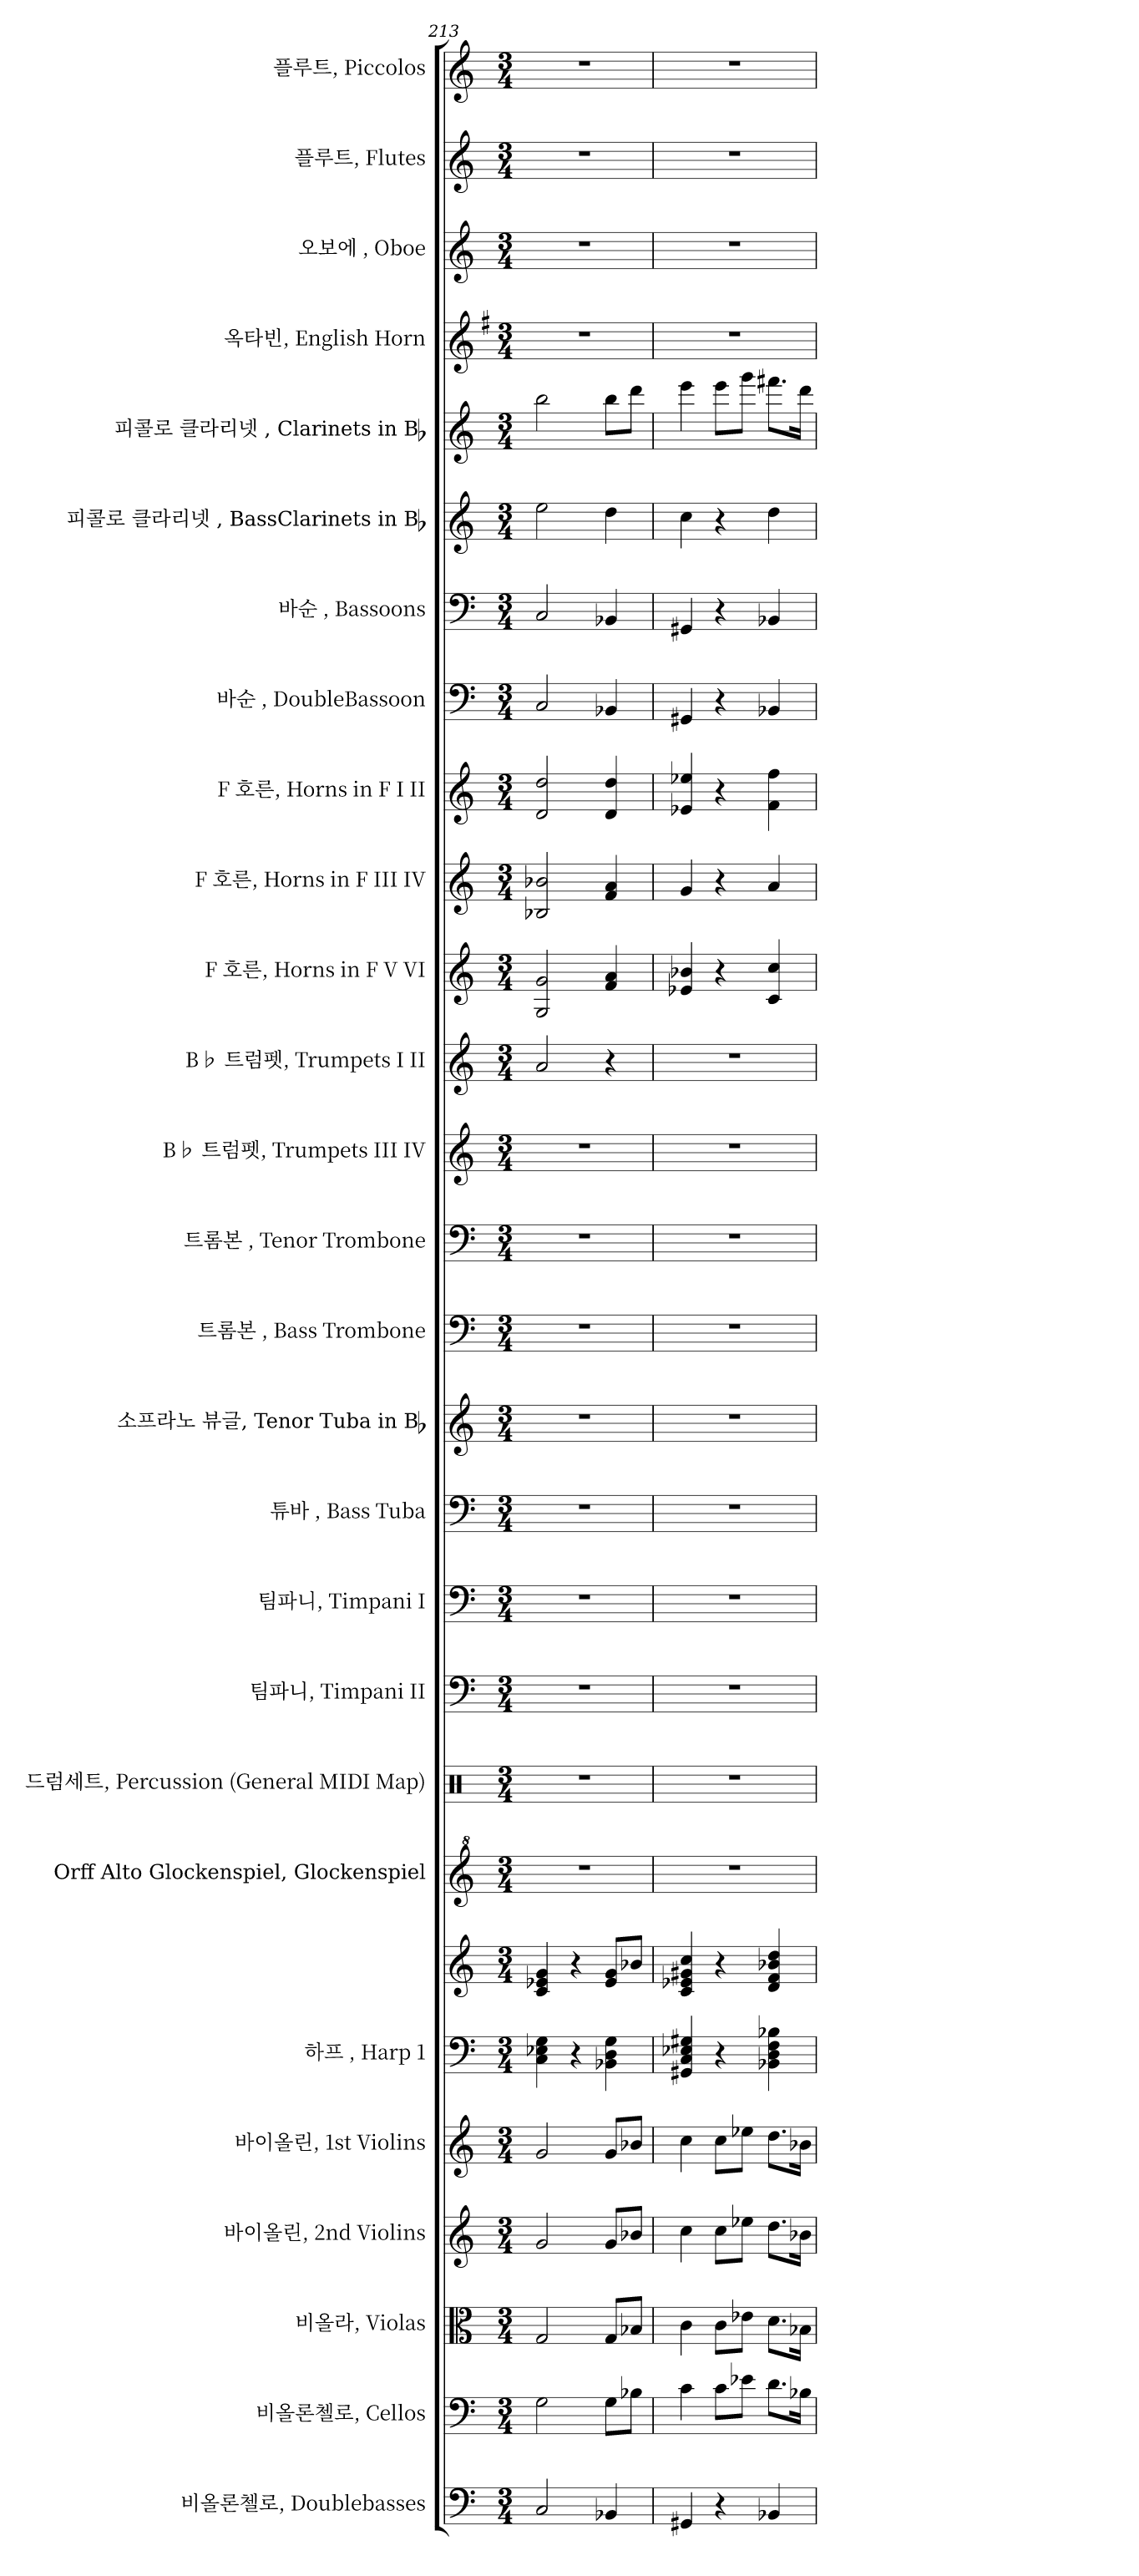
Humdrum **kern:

**kern	**kern	**kern	**kern	**kern	**kern	**kern	**kern	**kern	**kern	**kern	**kern	**kern	**kern	**kern	**kern	**kern	**kern	**kern	**kern	**kern	**kern	**kern	**kern	**kern	**kern	**kern	**kern
*part27	*part26	*part25	*part24	*part23	*part22	*part22	*part21	*part20	*part19	*part18	*part17	*part16	*part15	*part14	*part13	*part12	*part11	*part10	*part9	*part8	*part7	*part6	*part5	*part4	*part3	*part2	*part1
*staff28	*staff27	*staff26	*staff25	*staff24	*staff23	*staff22	*staff21	*staff20	*staff19	*staff18	*staff17	*staff16	*staff15	*staff14	*staff13	*staff12	*staff11	*staff10	*staff9	*staff8	*staff7	*staff6	*staff5	*staff4	*staff3	*staff2	*staff1
*I"비올론첼로, Doublebasses	*I"비올론첼로, Cellos	*I"비올라, Violas	*I"바이올린, 2nd Violins	*I"바이올린, 1st Violins	*I"하프 , Harp 1	*	*I"Orff Alto Glockenspiel, Glockenspiel	*I"드럼세트, Percussion (General MIDI Map)	*I"팀파니, Timpani II	*I"팀파니, Timpani I	*I"튜바 , Bass Tuba	*I"소프라노 뷰글, Tenor Tuba in Bb	*I"트롬본 , Bass Trombone	*I"트롬본 , Tenor Trombone	*I"B♭ 트럼펫, Trumpets III IV	*I"B♭ 트럼펫, Trumpets I II	*I"F 호른, Horns in F  V  VI	*I"F 호른, Horns in F III IV	*I"F 호른, Horns in F  I  II	*I"바순 , DoubleBassoon	*I"바순 , Bassoons	*I"피콜로 클라리넷 , BassClarinets in Bb	*I"피콜로 클라리넷 , Clarinets in Bb	*I"옥타빈, English Horn	*I"오보에 , Oboe	*I"플루트, Flutes	*I"플루트, Piccolos
*	*	*I'Vlas.	*I'Vlns.	*I'Vlns.	*I'Hrp.	*	*I'O. A. Glk.	*	*I'Timp.	*I'Timp.	*I'Tba.	*	*I'Tbn.	*I'Tbn.	*I'B♭ Tpt.	*I'B♭ Tpt.	*I'F Hn.	*I'F Hn.	*I'F Hn.	*	*I'Bsn.	*	*	*	*I'Ob.	*I'Fl.	*
*clefF4	*clefF4	*clefC3	*clefG2	*clefG2	*clefF4	*clefG2	*clefG^2	*clefX	*clefF4	*clefF4	*clefF4	*clefG2	*clefF4	*clefF4	*clefG2	*clefG2	*clefG2	*clefG2	*clefG2	*clefF4	*clefF4	*clefG2	*clefG2	*clefG2	*clefG2	*clefG2	*clefG2
*	*	*	*	*	*	*	*	*	*	*	*	*	*	*	*ITrd1c2	*ITrd1c2	*ITrd4c7	*ITrd4c7	*ITrd4c7	*	*	*ITrd-5c-8	*ITrd-5c-8	*ITrd4c7	*	*	*
*k[]	*k[]	*k[]	*k[]	*k[]	*k[]	*k[]	*k[]	*k[]	*k[]	*k[]	*k[]	*k[]	*k[]	*k[]	*k[b-e-]	*k[b-e-]	*k[b-]	*k[b-]	*k[b-]	*k[]	*k[]	*k[b-e-a-d-]	*k[b-e-a-d-]	*k[]	*k[]	*k[]	*k[]
*M3/4	*M3/4	*M3/4	*M3/4	*M3/4	*M3/4	*M3/4	*M3/4	*M3/4	*M3/4	*M3/4	*M3/4	*M3/4	*M3/4	*M3/4	*M3/4	*M3/4	*M3/4	*M3/4	*M3/4	*M3/4	*M3/4	*M3/4	*M3/4	*M3/4	*M3/4	*M3/4	*M3/4
=213	=213	=213	=213	=213	=213	=213	=213	=213	=213	=213	=213	=213	=213	=213	=213	=213	=213	=213	=213	=213	=213	=213	=213	=213	=213	=213	=213
2C/	2G\	2G/	2g/	2g/	4C\ 4E-X\ 4G\	4c/ 4e-X/ 4g/	2.r	2.r	2.r	2.r	2.r	2.r	2.r	2.r	2.r	2g/	2C/ 2c/	2E-X/ 2e-X/	2G/ 2g/	2C/	2C/	2ccc\	2ggg\	2.r	2.r	2.r	2.r
.	.	.	.	.	4r	4r	.	.	.	.	.	.	.	.	.	.	.	.	.	.	.	.	.	.	.	.	.
4BB-X/	8G\L	8G/L	8g/L	8g/L	4BB-X\ 4D\ 4G\	8e-/ 8g/L	.	.	.	.	.	.	.	.	.	4r	4B-/ 4d/	4B-/ 4d/	4G/ 4g/	4BB-X/	4BB-X/	4bb-\	8ggg\L	.	.	.	.
.	8B-X\J	8B-X/J	8b-X/J	8b-X/J	.	8b-X/J	.	.	.	.	.	.	.	.	.	.	.	.	.	.	.	.	8bbb-\J	.	.	.	.
!!LO:PB:g=z
=214	=214	=214	=214	=214	=214	=214	=214	=214	=214	=214	=214	=214	=214	=214	=214	=214	=214	=214	=214	=214	=214	=214	=214	=214	=214	=214	=214
4GG#X/	4c\	4c\	4cc\	4cc\	4GG#X/ 4C/ 4E-X/ 4G#X/	4c/ 4e-X/ 4g#X/ 4cc/	2.r	2.r	2.r	2.r	2.r	2.r	2.r	2.r	2.r	2.r	4A-X/ 4e-X/	4c/	4A-X/ 4a-X/	4GG#X/	4GG#X/	4aa-\	4cccc\	2.r	2.r	2.r	2.r
4r	8c\L	8c\L	8cc\L	8cc\L	4r	4r	.	.	.	.	.	.	.	.	.	.	4r	4r	4r	4r	4r	4r	8cccc\L	.	.	.	.
.	8e-X\J	8e-X\J	8ee-X\J	8ee-X\J	.	.	.	.	.	.	.	.	.	.	.	.	.	.	.	.	.	.	8eeee-\J	.	.	.	.
4BB-X/	8.d\L	8.d\L	8.dd\L	8.dd\L	4BB-X\ 4D\ 4F\ 4B-X\	4d/ 4f/ 4b-X/ 4dd/	.	.	.	.	.	.	.	.	.	.	4F/ 4f/	4d/	4B-\ 4b-\	4BB-X/	4BB-X/	4bb-\	8.ddddn\L	.	.	.	.
.	16B-X\Jk	16B-X\Jk	16b-X\Jk	16b-X\Jk	.	.	.	.	.	.	.	.	.	.	.	.	.	.	.	.	.	.	16bbb-\Jk	.	.	.	.
=	=	=	=	=	=	=	=	=	=	=	=	=	=	=	=	=	=	=	=	=	=	=	=	=	=	=	=
*-	*-	*-	*-	*-	*-	*-	*-	*-	*-	*-	*-	*-	*-	*-	*-	*-	*-	*-	*-	*-	*-	*-	*-	*-	*-	*-	*-
